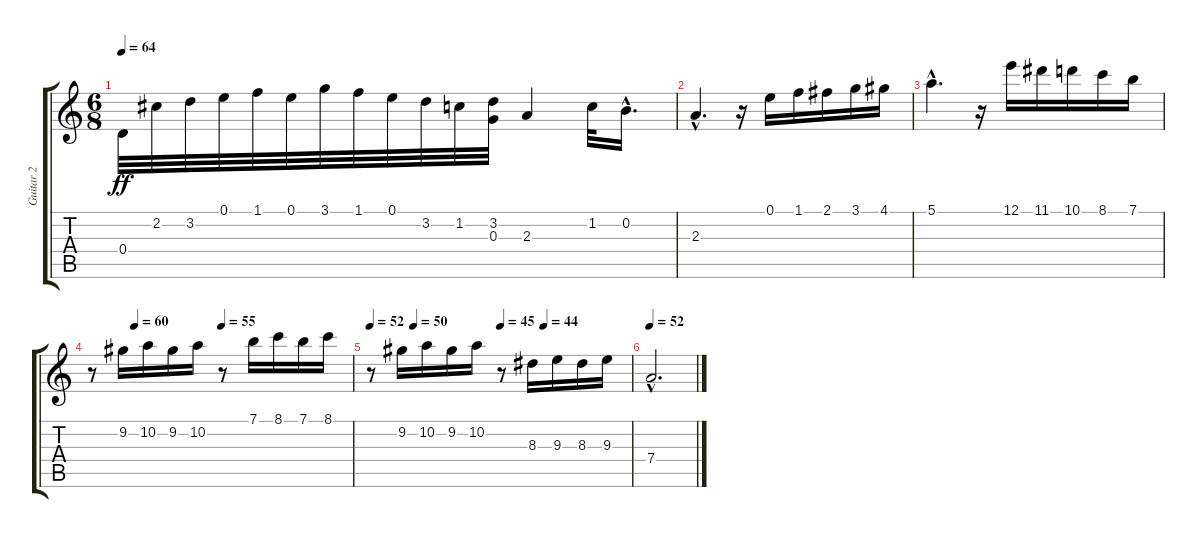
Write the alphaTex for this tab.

\track ("Guitar 2" "Guitar 2") {instrument acousticguitarnylon}
\staff {score tabs}
\tuning (E4 B3 G3 D3 A2 E2) {hide}
\ts (6 8)
\tempo 64
\clef g2
\ks c
0.4.32{dy ff} 2.2.32 3.2.32 0.1.32 1.1.32 0.1.32 3.1.32 1.1.32 0.1.32 3.2.32 1.2.32 (3.2 0.3).32 2.3.4 1.2.32 0.2{hac}.16{d} |
2.3{hac}.4{d} r.16 0.1.16 1.1.16 2.1.16 3.1.16 4.1.16 |
5.1{hac}.4{d} r.16 12.1.16 11.1.16 10.1.16 8.1.16 7.1.16 |
\tempo (60 0.16666666666666666)
\tempo (55 0.5)
r.8 9.2.16 10.2.16 9.2.16 10.2.16 r.8 7.1.16 8.1.16 7.1.16 8.1.16 |
\tempo 52
\tempo (50 0.16666666666666666)
\tempo (45 0.5)
\tempo (44 0.6666666666666666)
r.8 9.2.16 10.2.16 9.2.16 10.2.16 r.8 8.3.16 9.3.16 8.3.16 9.3.16 |
\tempo 52
7.4{hac}.2{d}
